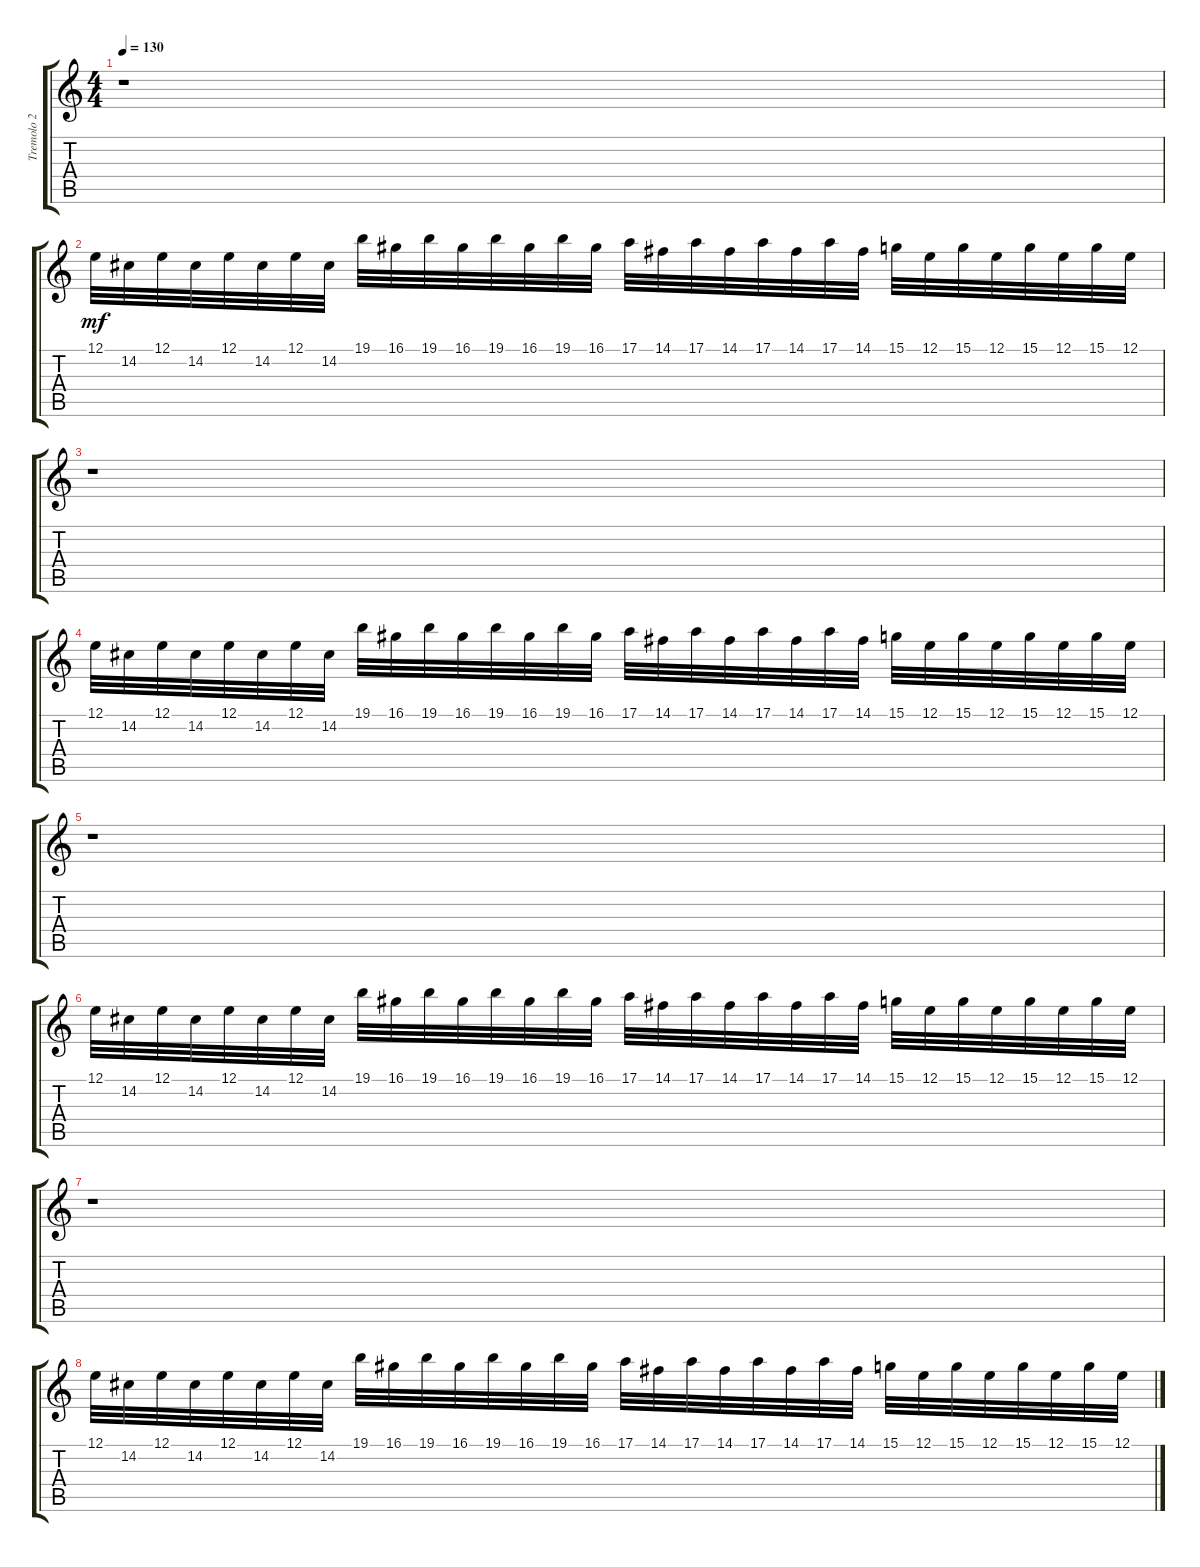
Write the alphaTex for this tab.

\track ("Tremolo 2" "Tremolo 2") {instrument lead4chiff}
\staff {score tabs}
\tuning (E4 B3 G3 D3 A2 E2) {hide}
\ts (4 4)
\tempo 130
\clef g2
\ks c
r.1{dy mf} |
12.1.32{balance 8} 14.2.32 12.1.32 14.2.32{balance 8} 12.1.32 14.2.32 12.1.32{balance 8} 14.2.32 19.1.32 16.1.32{balance 8} 19.1.32 16.1.32 19.1.32{balance 8} 16.1.32{balance 9} 19.1.32{balance 9} 16.1.32{balance 9} 17.1.32{balance 10} 14.1.32{balance 10} 17.1.32{balance 10} 14.1.32{balance 10} 17.1.32{balance 11} 14.1.32{balance 11} 17.1.32{balance 12} 14.1.32{balance 12} 15.1.32{balance 12} 12.1.32{balance 13} 15.1.32{balance 13} 12.1.32{balance 14} 15.1.32{balance 14} 12.1.32{balance 14} 15.1.32{balance 15} 12.1.32{balance 16} |
r.1 |
12.1.32{balance 8} 14.2.32 12.1.32 14.2.32{balance 8} 12.1.32 14.2.32 12.1.32{balance 8} 14.2.32 19.1.32 16.1.32{balance 8} 19.1.32 16.1.32 19.1.32{balance 8} 16.1.32{balance 9} 19.1.32{balance 9} 16.1.32{balance 9} 17.1.32{balance 10} 14.1.32{balance 10} 17.1.32{balance 10} 14.1.32{balance 10} 17.1.32{balance 11} 14.1.32{balance 11} 17.1.32{balance 12} 14.1.32{balance 12} 15.1.32{balance 12} 12.1.32{balance 13} 15.1.32{balance 13} 12.1.32{balance 14} 15.1.32{balance 14} 12.1.32{balance 14} 15.1.32{balance 15} 12.1.32{balance 16} |
r.1 |
12.1.32{balance 8} 14.2.32 12.1.32 14.2.32{balance 8} 12.1.32 14.2.32 12.1.32{balance 8} 14.2.32 19.1.32 16.1.32{balance 8} 19.1.32 16.1.32 19.1.32{balance 8} 16.1.32{balance 9} 19.1.32{balance 9} 16.1.32{balance 9} 17.1.32{balance 10} 14.1.32{balance 10} 17.1.32{balance 10} 14.1.32{balance 10} 17.1.32{balance 11} 14.1.32{balance 11} 17.1.32{balance 12} 14.1.32{balance 12} 15.1.32{balance 12} 12.1.32{balance 13} 15.1.32{balance 13} 12.1.32{balance 14} 15.1.32{balance 14} 12.1.32{balance 14} 15.1.32{balance 15} 12.1.32{balance 16} |
r.1 |
12.1.32{balance 8} 14.2.32 12.1.32 14.2.32{balance 8} 12.1.32 14.2.32 12.1.32{balance 8} 14.2.32 19.1.32 16.1.32{balance 8} 19.1.32 16.1.32 19.1.32{balance 8} 16.1.32{balance 9} 19.1.32{balance 9} 16.1.32{balance 9} 17.1.32{balance 10} 14.1.32{balance 10} 17.1.32{balance 10} 14.1.32{balance 10} 17.1.32{balance 11} 14.1.32{balance 11} 17.1.32{balance 12} 14.1.32{balance 12} 15.1.32{balance 12} 12.1.32{balance 13} 15.1.32{balance 13} 12.1.32{balance 14} 15.1.32{balance 14} 12.1.32{balance 14} 15.1.32{balance 15} 12.1.32{balance 16}
